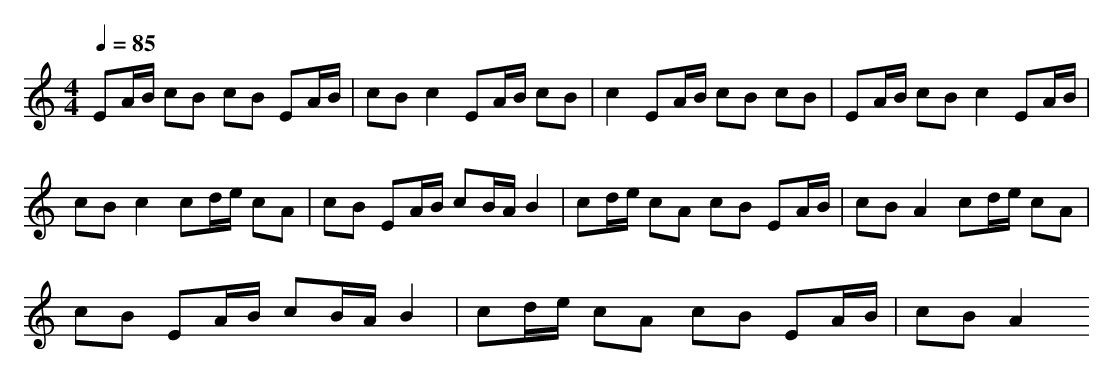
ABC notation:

X:1
T:
M: 4/4
L: 1/8
Q:1/4=85
K:C % 0 sharps
EA/2B/2 cB cB EA/2B/2|cB c2 EA/2B/2 cB|c2 EA/2B/2 cB cB|EA/2B/2 cB c2 EA/2B/2|
cB c2 cd/2e/2 cA|cB EA/2B/2 cB/2A/2 B2|cd/2e/2 cA cB EA/2B/2|cB A2 cd/2e/2 cA|
cB EA/2B/2 cB/2A/2 B2|cd/2e/2 cA cB EA/2B/2|cB A2
